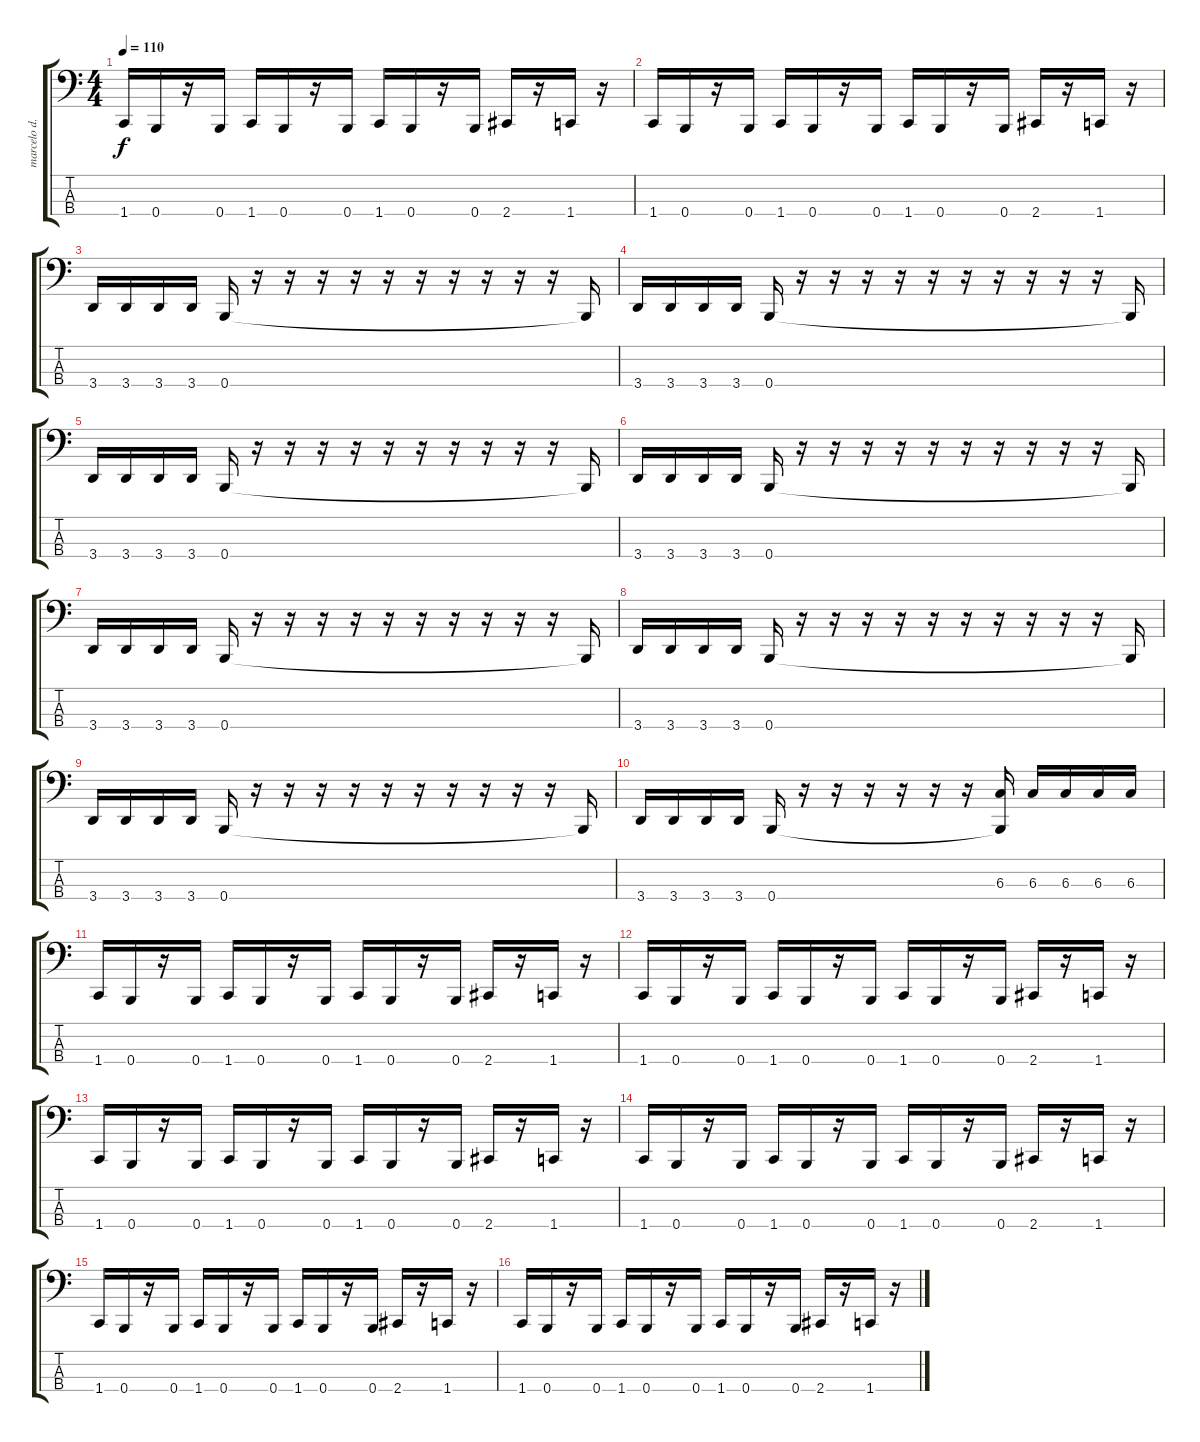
\track ("marcelo d. rapp" "marcelo d.") {instrument electricbasspick}
\staff {score tabs}
\tuning (E2 B1 Gb1 B0) {hide}
\ts (4 4)
\tempo 110
\clef f4
\ks c
1.4.16{dy f} 0.4.16 r.16 0.4.16 1.4.16 0.4.16 r.16 0.4.16 1.4.16 0.4.16 r.16 0.4.16 2.4.16 r.16 1.4.16 r.16 |
1.4.16 0.4.16 r.16 0.4.16 1.4.16 0.4.16 r.16 0.4.16 1.4.16 0.4.16 r.16 0.4.16 2.4.16 r.16 1.4.16 r.16 |
3.4.16 3.4.16 3.4.16 3.4.16 0.4.16 r.16 r.16 r.16 r.16 r.16 r.16 r.16 r.16 r.16 r.16 0.4{t}.16 |
3.4.16 3.4.16 3.4.16 3.4.16 0.4.16 r.16 r.16 r.16 r.16 r.16 r.16 r.16 r.16 r.16 r.16 0.4{t}.16 |
3.4.16 3.4.16 3.4.16 3.4.16 0.4.16 r.16 r.16 r.16 r.16 r.16 r.16 r.16 r.16 r.16 r.16 0.4{t}.16 |
3.4.16 3.4.16 3.4.16 3.4.16 0.4.16 r.16 r.16 r.16 r.16 r.16 r.16 r.16 r.16 r.16 r.16 0.4{t}.16 |
3.4.16 3.4.16 3.4.16 3.4.16 0.4.16 r.16 r.16 r.16 r.16 r.16 r.16 r.16 r.16 r.16 r.16 0.4{t}.16 |
3.4.16 3.4.16 3.4.16 3.4.16 0.4.16 r.16 r.16 r.16 r.16 r.16 r.16 r.16 r.16 r.16 r.16 0.4{t}.16 |
3.4.16 3.4.16 3.4.16 3.4.16 0.4.16 r.16 r.16 r.16 r.16 r.16 r.16 r.16 r.16 r.16 r.16 0.4{t}.16 |
3.4.16 3.4.16 3.4.16 3.4.16 0.4.16 r.16 r.16 r.16 r.16 r.16 r.16 (6.3 0.4{t}).16 6.3.16 6.3.16 6.3.16 6.3.16 |
1.4.16 0.4.16 r.16 0.4.16 1.4.16 0.4.16 r.16 0.4.16 1.4.16 0.4.16 r.16 0.4.16 2.4.16 r.16 1.4.16 r.16 |
1.4.16 0.4.16 r.16 0.4.16 1.4.16 0.4.16 r.16 0.4.16 1.4.16 0.4.16 r.16 0.4.16 2.4.16 r.16 1.4.16 r.16 |
1.4.16 0.4.16 r.16 0.4.16 1.4.16 0.4.16 r.16 0.4.16 1.4.16 0.4.16 r.16 0.4.16 2.4.16 r.16 1.4.16 r.16 |
1.4.16 0.4.16 r.16 0.4.16 1.4.16 0.4.16 r.16 0.4.16 1.4.16 0.4.16 r.16 0.4.16 2.4.16 r.16 1.4.16 r.16 |
1.4.16 0.4.16 r.16 0.4.16 1.4.16 0.4.16 r.16 0.4.16 1.4.16 0.4.16 r.16 0.4.16 2.4.16 r.16 1.4.16 r.16 |
1.4.16 0.4.16 r.16 0.4.16 1.4.16 0.4.16 r.16 0.4.16 1.4.16 0.4.16 r.16 0.4.16 2.4.16 r.16 1.4.16 r.16
